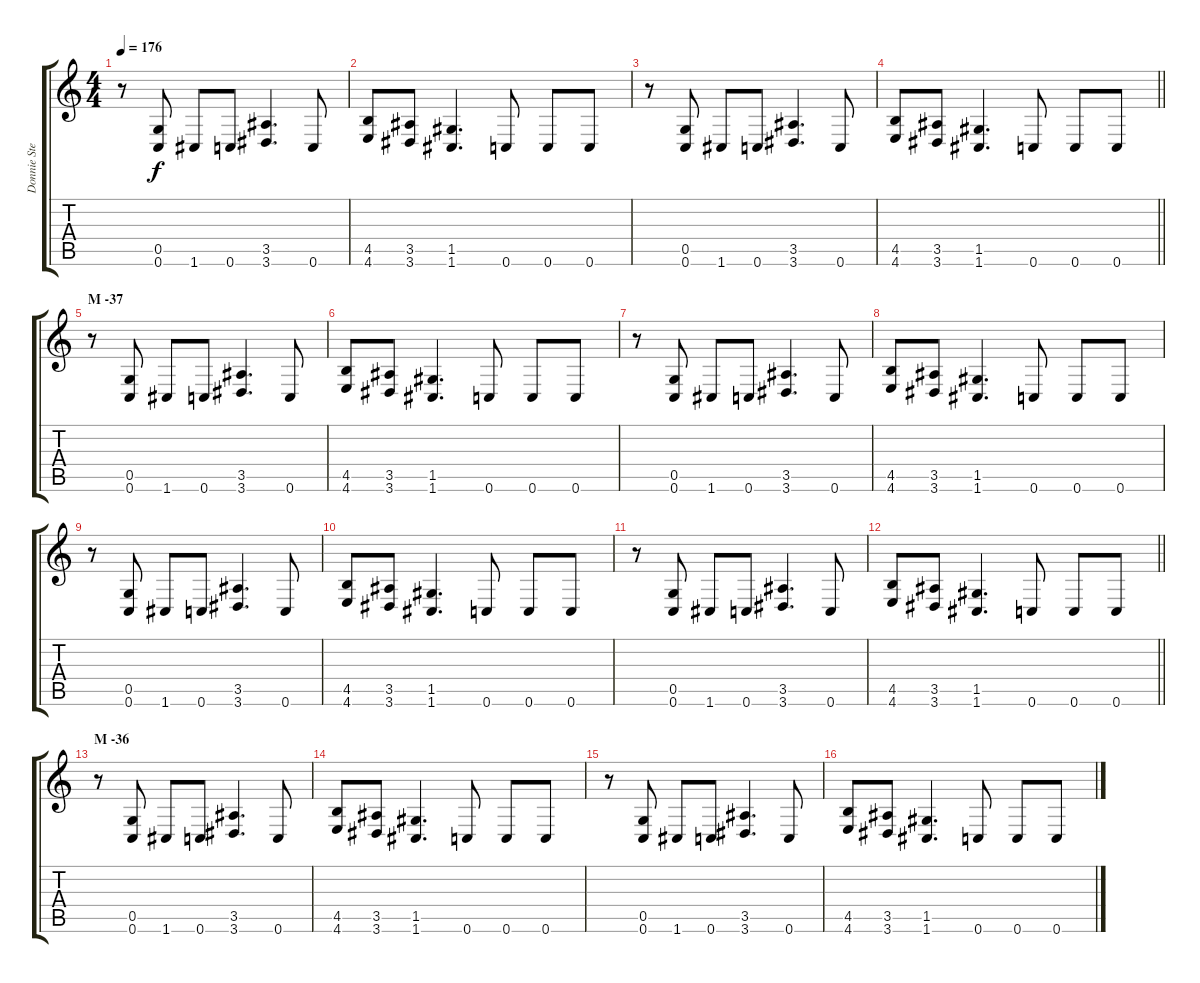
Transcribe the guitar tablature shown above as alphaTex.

\track ("Donnie Steele" "Donnie Ste") {instrument distortionguitar}
\staff {score tabs}
\tuning (D4 A3 F3 C3 G2 C2) {hide}
\ts (4 4)
\tempo 176
\clef g2
\ks c
r.8{dy f} (0.5 0.6).8 1.6.8 0.6.8 (3.5 3.6).4{d} 0.6.8 |
(4.5 4.6).8 (3.5 3.6).8 (1.5 1.6).4{d} 0.6.8 0.6.8 0.6.8 |
r.8 (0.5 0.6).8 1.6.8 0.6.8 (3.5 3.6).4{d} 0.6.8 |
\barLineRight lightlight
(4.5 4.6).8 (3.5 3.6).8 (1.5 1.6).4{d} 0.6.8 0.6.8 0.6.8 |
\section ("" "M -37")
r.8 (0.5 0.6).8 1.6.8 0.6.8 (3.5 3.6).4{d} 0.6.8 |
(4.5 4.6).8 (3.5 3.6).8 (1.5 1.6).4{d} 0.6.8 0.6.8 0.6.8 |
r.8 (0.5 0.6).8 1.6.8 0.6.8 (3.5 3.6).4{d} 0.6.8 |
(4.5 4.6).8 (3.5 3.6).8 (1.5 1.6).4{d} 0.6.8 0.6.8 0.6.8 |
r.8 (0.5 0.6).8 1.6.8 0.6.8 (3.5 3.6).4{d} 0.6.8 |
(4.5 4.6).8 (3.5 3.6).8 (1.5 1.6).4{d} 0.6.8 0.6.8 0.6.8 |
r.8 (0.5 0.6).8 1.6.8 0.6.8 (3.5 3.6).4{d} 0.6.8 |
\barLineRight lightlight
(4.5 4.6).8 (3.5 3.6).8 (1.5 1.6).4{d} 0.6.8 0.6.8 0.6.8 |
\section ("" "M -36")
r.8 (0.5 0.6).8 1.6.8 0.6.8 (3.5 3.6).4{d} 0.6.8 |
(4.5 4.6).8 (3.5 3.6).8 (1.5 1.6).4{d} 0.6.8 0.6.8 0.6.8 |
r.8 (0.5 0.6).8 1.6.8 0.6.8 (3.5 3.6).4{d} 0.6.8 |
(4.5 4.6).8 (3.5 3.6).8 (1.5 1.6).4{d} 0.6.8 0.6.8 0.6.8
